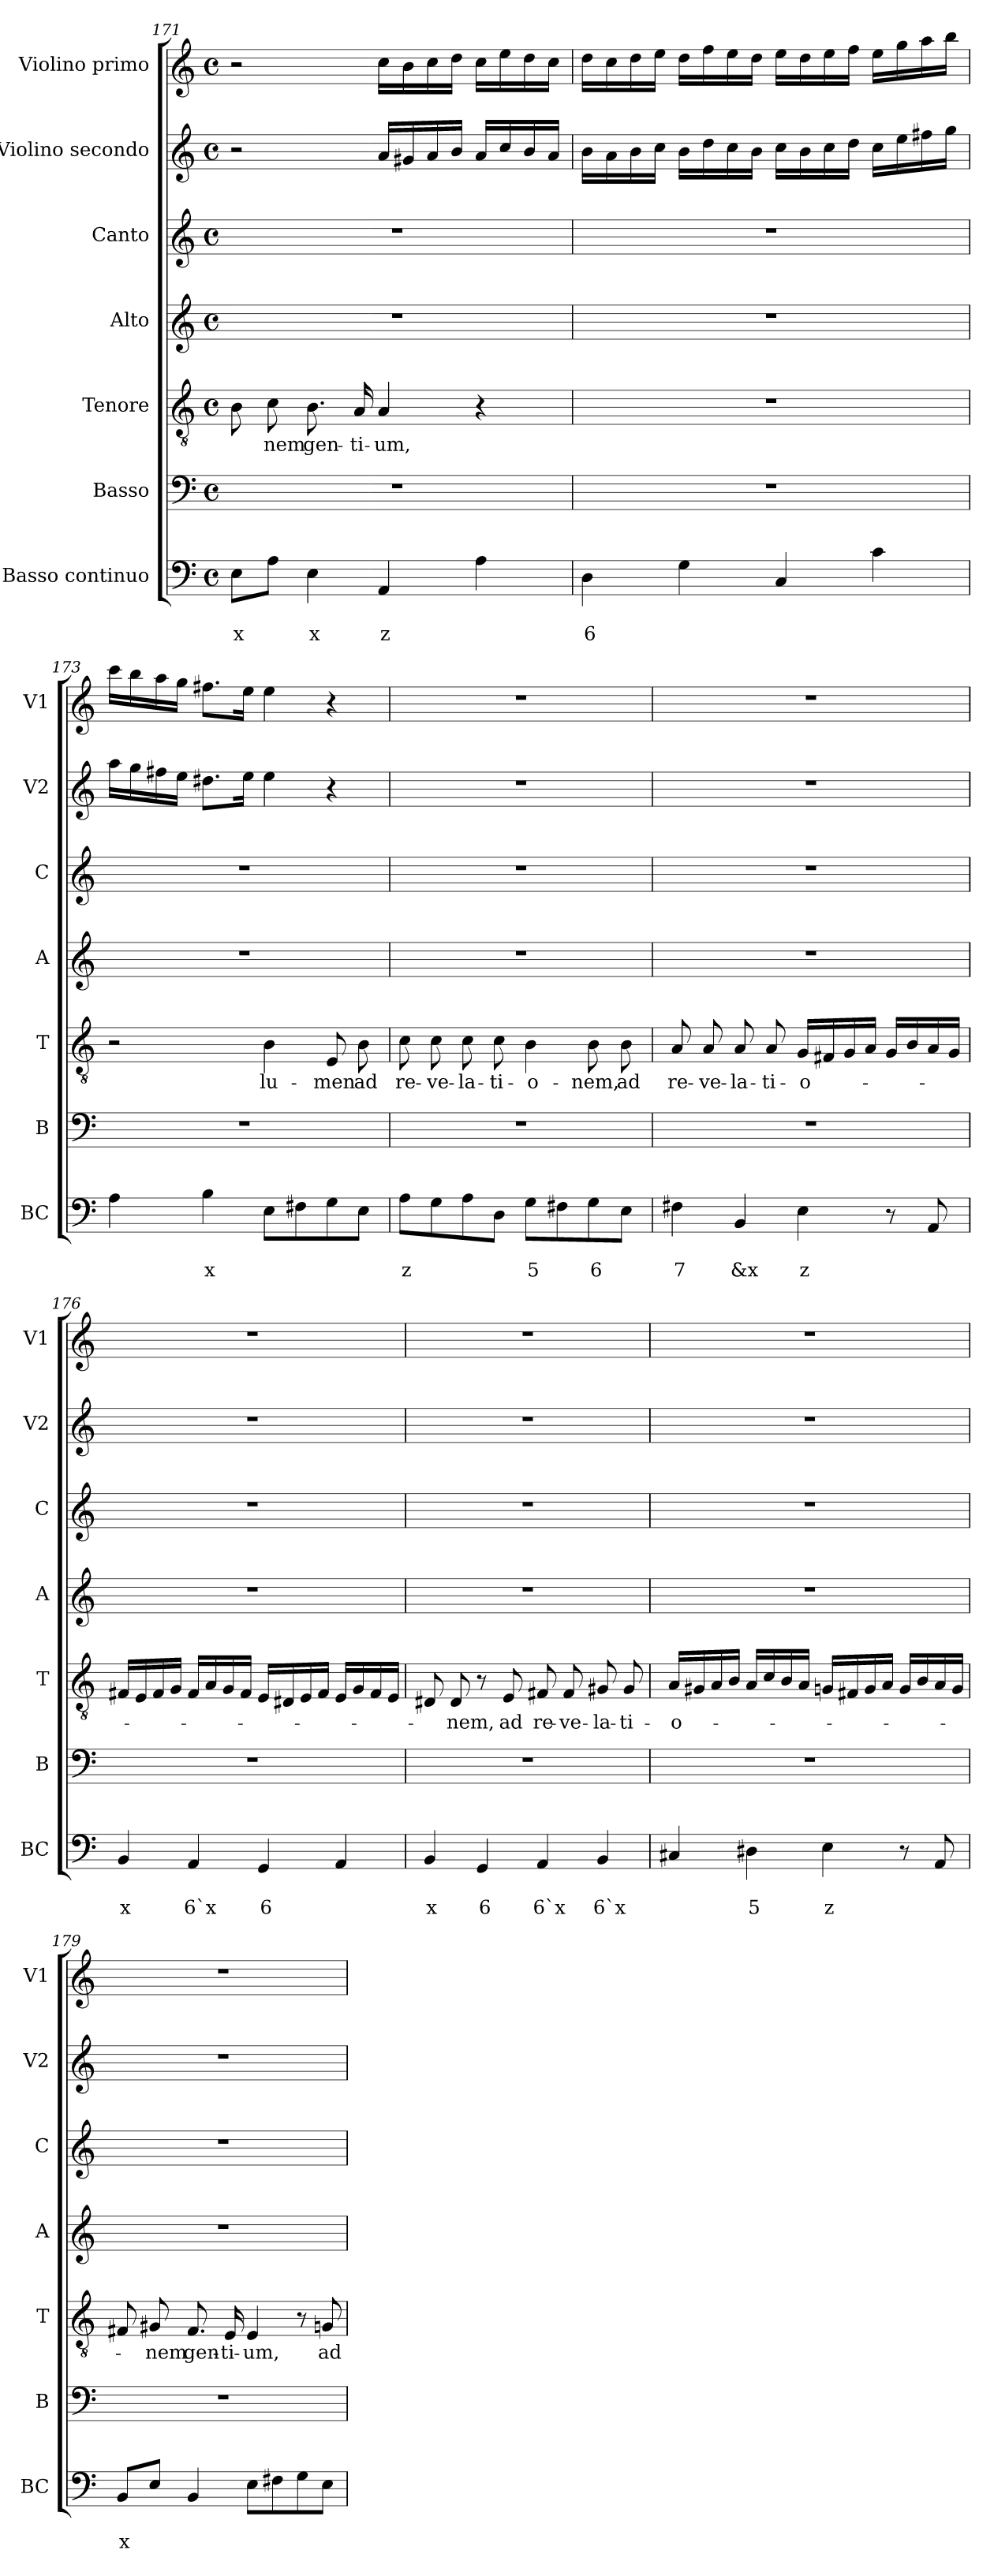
**kern	**text	**text	**kern	**kern	**text	**kern	**kern	**kern	**kern
*part7	*part7	*part7	*part6	*part5	*part5	*part4	*part3	*part2	*part1
*staff7	*staff7	*staff7	*staff6	*staff5	*staff5	*staff4	*staff3	*staff2	*staff1
*I"Basso continuo	*	*	*I"Basso	*I"Tenore	*	*I"Alto	*I"Canto	*I"Violino secondo	*I"Violino primo
*I'BC	*	*	*I'B	*I'T	*	*I'A	*I'C	*I'V2	*I'V1
*clefF4	*	*	*clefF4	*clefGv2	*	*clefG2	*clefG2	*clefG2	*clefG2
*k[]	*	*	*k[]	*k[]	*	*k[]	*k[]	*k[]	*k[]
*C:	*	*	*C:	*C:	*	*C:	*C:	*C:	*C:
*M4/4	*	*	*M4/4	*M4/4	*	*M4/4	*M4/4	*M4/4	*M4/4
*met(c)	*	*	*met(c)	*met(c)	*	*met(c)	*met(c)	*met(c)	*met(c)
=171	=171	=171	=171	=171	=171	=171	=171	=171	=171
!	!	!LO:LY:b	!	!	!	!	!	!	!
8E\L	.	x	1r	8B\	.	1r	1r	2r	2r
!	!	!	!	!	!LO:LY:b	!	!	!	!
8A\J	.	.	.	8c\	-nem	.	.	.	.
!	!	!LO:LY:b	!	!	!LO:LY:b	!	!	!	!
4E\	.	x	.	8.B\	gen-	.	.	.	.
!	!	!	!	!	!LO:LY:b	!	!	!	!
.	.	.	.	16A/	-ti-	.	.	.	.
!	!	!LO:LY:b	!	!	!LO:LY:b	!	!	!	!
4AA/	.	z	.	4A/	-um,	.	.	16a/LL	16cc\LL
.	.	.	.	.	.	.	.	16g#X/	16b\
.	.	.	.	.	.	.	.	16a/	16cc\
.	.	.	.	.	.	.	.	16b/JJ	16dd\JJ
4A\	.	.	.	4r	.	.	.	16a/LL	16cc\LL
.	.	.	.	.	.	.	.	16cc/	16ee\
.	.	.	.	.	.	.	.	16b/	16dd\
.	.	.	.	.	.	.	.	16a/JJ	16cc\JJ
!!LO:PB:g=z
=172	=172	=172	=172	=172	=172	=172	=172	=172	=172
!	!	!LO:LY:b	!	!	!	!	!	!	!
4D\	.	6	1r	1r	.	1r	1r	16b\LL	16dd\LL
.	.	.	.	.	.	.	.	16a\	16cc\
.	.	.	.	.	.	.	.	16b\	16dd\
.	.	.	.	.	.	.	.	16cc\JJ	16ee\JJ
4G\	.	.	.	.	.	.	.	16b\LL	16dd\LL
.	.	.	.	.	.	.	.	16dd\	16ff\
.	.	.	.	.	.	.	.	16cc\	16ee\
.	.	.	.	.	.	.	.	16b\JJ	16dd\JJ
4C/	.	.	.	.	.	.	.	16cc\LL	16ee\LL
.	.	.	.	.	.	.	.	16b\	16dd\
.	.	.	.	.	.	.	.	16cc\	16ee\
.	.	.	.	.	.	.	.	16dd\JJ	16ff\JJ
4c\	.	.	.	.	.	.	.	16cc\LL	16ee\LL
.	.	.	.	.	.	.	.	16ee\	16gg\
.	.	.	.	.	.	.	.	16ff#X\	16aa\
.	.	.	.	.	.	.	.	16gg\JJ	16bb\JJ
=173	=173	=173	=173	=173	=173	=173	=173	=173	=173
4A\	.	.	1r	2r	.	1r	1r	16aa\LL	16ccc\LL
.	.	.	.	.	.	.	.	16gg\	16bb\
.	.	.	.	.	.	.	.	16ff#X\	16aa\
.	.	.	.	.	.	.	.	16ee\JJ	16gg\JJ
!	!	!LO:LY:b	!	!	!	!	!	!	!
4B\	.	x	.	.	.	.	.	8.dd#X\L	8.ff#X\L
.	.	.	.	.	.	.	.	16ee\Jk	16ee\Jk
!	!	!	!	!	!LO:LY:b	!	!	!	!
8E\L	.	.	.	4B\	lu-	.	.	4ee\	4ee\
8F#X\	.	.	.	.	.	.	.	.	.
!	!	!	!	!	!LO:LY:b	!	!	!	!
8G\	.	.	.	8E/	-men	.	.	4r	4r
!	!	!	!	!	!LO:LY:b	!	!	!	!
8E\J	.	.	.	8B\	ad	.	.	.	.
=174	=174	=174	=174	=174	=174	=174	=174	=174	=174
!	!	!LO:LY:b	!	!	!LO:LY:b	!	!	!	!
8A\L	.	z	1r	8c\	re-	1r	1r	1r	1r
!	!	!	!	!	!LO:LY:b	!	!	!	!
8G\	.	.	.	8c\	-ve-	.	.	.	.
!	!	!	!	!	!LO:LY:b	!	!	!	!
8A\	.	.	.	8c\	-la-	.	.	.	.
!	!	!	!	!	!LO:LY:b	!	!	!	!
8D\J	.	.	.	8c\	-ti-	.	.	.	.
!	!	!LO:LY:b	!	!	!LO:LY:b	!	!	!	!
8G\L	.	5	.	4B\	-o-	.	.	.	.
8F#X\	.	.	.	.	.	.	.	.	.
!	!	!LO:LY:b	!	!	!LO:LY:b	!	!	!	!
8G\	.	6	.	8B\	-nem,	.	.	.	.
!	!	!	!	!	!LO:LY:b	!	!	!	!
8E\J	.	.	.	8B\	ad	.	.	.	.
=175	=175	=175	=175	=175	=175	=175	=175	=175	=175
!	!	!LO:LY:b	!	!	!LO:LY:b	!	!	!	!
4F#X\	.	7	1r	8A/	re-	1r	1r	1r	1r
!	!	!	!	!	!LO:LY:b	!	!	!	!
.	.	.	.	8A/	-ve-	.	.	.	.
!	!	!LO:LY:b	!	!	!LO:LY:b	!	!	!	!
4BB/	.	&x	.	8A/	-la-	.	.	.	.
!	!	!	!	!	!LO:LY:b	!	!	!	!
.	.	.	.	8A/	-ti-	.	.	.	.
!	!	!LO:LY:b	!	!	!LO:LY:b	!	!	!	!
4E\	.	z	.	16G/LL	-o-	.	.	.	.
.	.	.	.	16F#X/	.	.	.	.	.
.	.	.	.	16G/	.	.	.	.	.
.	.	.	.	16A/JJ	.	.	.	.	.
8r	.	.	.	16G/LL	.	.	.	.	.
.	.	.	.	16B/	.	.	.	.	.
8AA/	.	.	.	16A/	.	.	.	.	.
.	.	.	.	16G/JJ	.	.	.	.	.
!!LO:LB:g=z
=176	=176	=176	=176	=176	=176	=176	=176	=176	=176
!	!	!LO:LY:b	!	!	!	!	!	!	!
4BB/	.	x	1r	16F#X/LL	.	1r	1r	1r	1r
.	.	.	.	16E/	.	.	.	.	.
.	.	.	.	16F#/	.	.	.	.	.
.	.	.	.	16G/JJ	.	.	.	.	.
!	!	!LO:LY:b	!	!	!	!	!	!	!
4AA/	.	6`x	.	16F#/LL	.	.	.	.	.
.	.	.	.	16A/	.	.	.	.	.
.	.	.	.	16G/	.	.	.	.	.
.	.	.	.	16F#/JJ	.	.	.	.	.
!	!	!LO:LY:b	!	!	!	!	!	!	!
4GG/	.	6	.	16E/LL	.	.	.	.	.
.	.	.	.	16D#X/	.	.	.	.	.
.	.	.	.	16E/	.	.	.	.	.
.	.	.	.	16F#/JJ	.	.	.	.	.
4AA/	.	.	.	16E/LL	.	.	.	.	.
.	.	.	.	16G/	.	.	.	.	.
.	.	.	.	16F#/	.	.	.	.	.
.	.	.	.	16E/JJ	.	.	.	.	.
=177	=177	=177	=177	=177	=177	=177	=177	=177	=177
!	!	!LO:LY:b	!	!	!	!	!	!	!
4BB/	.	x	1r	8D#X/	.	1r	1r	1r	1r
!	!	!	!	!	!LO:LY:b	!	!	!	!
.	.	.	.	8D#/	-nem,	.	.	.	.
!	!	!LO:LY:b	!	!	!	!	!	!	!
4GG/	.	6	.	8r	.	.	.	.	.
!	!	!	!	!	!LO:LY:b	!	!	!	!
.	.	.	.	8E/	ad	.	.	.	.
!	!	!LO:LY:b	!	!	!LO:LY:b	!	!	!	!
4AA/	.	6`x	.	8F#X/	re-	.	.	.	.
!	!	!	!	!	!LO:LY:b	!	!	!	!
.	.	.	.	8F#/	-ve-	.	.	.	.
!	!	!LO:LY:b	!	!	!LO:LY:b	!	!	!	!
4BB/	.	6`x	.	8G#X/	-la-	.	.	.	.
!	!	!	!	!	!LO:LY:b	!	!	!	!
.	.	.	.	8G#/	-ti-	.	.	.	.
=178	=178	=178	=178	=178	=178	=178	=178	=178	=178
!	!	!	!	!	!LO:LY:b	!	!	!	!
4C#X/	.	.	1r	16A/LL	-o-	1r	1r	1r	1r
.	.	.	.	16G#X/	.	.	.	.	.
.	.	.	.	16A/	.	.	.	.	.
.	.	.	.	16B/JJ	.	.	.	.	.
!	!	!LO:LY:b	!	!	!	!	!	!	!
4D#X\	.	5	.	16A/LL	.	.	.	.	.
.	.	.	.	16c/	.	.	.	.	.
.	.	.	.	16B/	.	.	.	.	.
.	.	.	.	16A/JJ	.	.	.	.	.
!	!	!LO:LY:b	!	!	!	!	!	!	!
4E\	.	z	.	16Gn/LL	.	.	.	.	.
.	.	.	.	16F#X/	.	.	.	.	.
.	.	.	.	16G/	.	.	.	.	.
.	.	.	.	16A/JJ	.	.	.	.	.
8r	.	.	.	16G/LL	.	.	.	.	.
.	.	.	.	16B/	.	.	.	.	.
8AA/	.	.	.	16A/	.	.	.	.	.
.	.	.	.	16G/JJ	.	.	.	.	.
=179	=179	=179	=179	=179	=179	=179	=179	=179	=179
!	!	!LO:LY:b	!	!	!	!	!	!	!
8BB/L	.	x	1r	8F#X/	.	1r	1r	1r	1r
!	!	!	!	!	!LO:LY:b	!	!	!	!
8E/J	.	.	.	8G#X/	-nem	.	.	.	.
!	!	!	!	!	!LO:LY:b	!	!	!	!
4BB/	.	.	.	8.F#/	gen-	.	.	.	.
!	!	!	!	!	!LO:LY:b	!	!	!	!
.	.	.	.	16E/	-ti-	.	.	.	.
!	!	!	!	!	!LO:LY:b	!	!	!	!
8E\L	.	.	.	4E/	-um,	.	.	.	.
8F#X\	.	.	.	.	.	.	.	.	.
8G\	.	.	.	8r	.	.	.	.	.
!	!	!	!	!	!LO:LY:b	!	!	!	!
8E\J	.	.	.	8Gn/	ad	.	.	.	.
=	=	=	=	=	=	=	=	=	=
*-	*-	*-	*-	*-	*-	*-	*-	*-	*-
